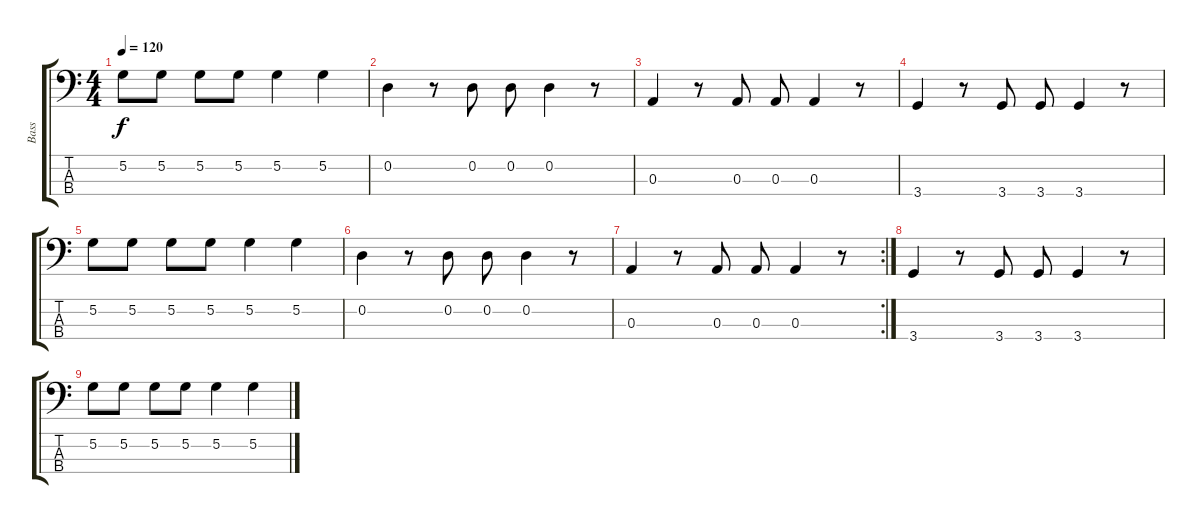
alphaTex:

\track ("Bass" "Bass") {instrument electricbasspick}
\staff {score tabs}
\tuning (G2 D2 A1 E1) {hide}
\ts (4 4)
\tempo 120
\clef f4
\ks c
5.2.8{dy f} 5.2.8 5.2.8 5.2.8 5.2.4 5.2.4 |
0.2.4 r.8 0.2.8 0.2.8 0.2.4 r.8 |
0.3.4 r.8 0.3.8 0.3.8 0.3.4 r.8 |
3.4.4 r.8 3.4.8 3.4.8 3.4.4 r.8 |
5.2.8 5.2.8 5.2.8 5.2.8 5.2.4 5.2.4 |
0.2.4 r.8 0.2.8 0.2.8 0.2.4 r.8 |
\rc 2
0.3.4 r.8 0.3.8 0.3.8 0.3.4 r.8 |
3.4.4 r.8 3.4.8 3.4.8 3.4.4 r.8 |
5.2.8 5.2.8 5.2.8 5.2.8 5.2.4 5.2.4
